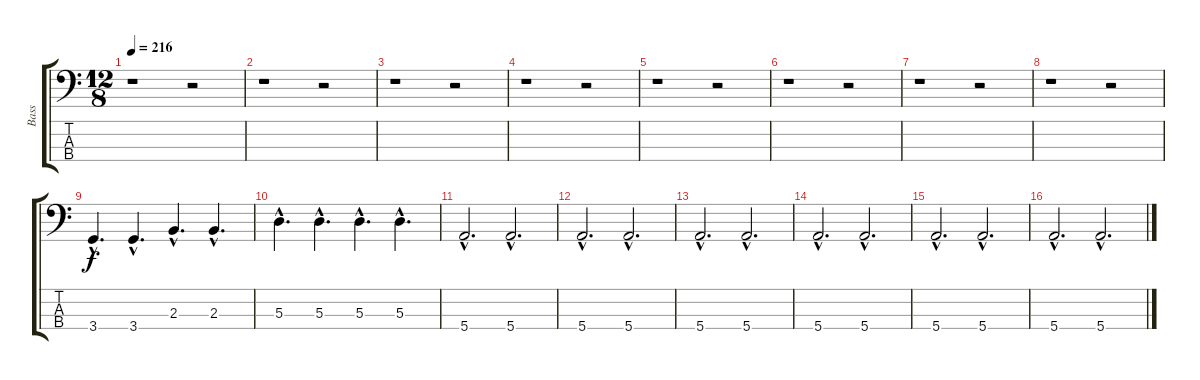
\track ("Bass" "Bass") {instrument electricbassfinger}
\staff {score tabs}
\tuning (G2 D2 A1 E1) {hide}
\ts (12 8)
\tempo 216
\clef f4
\ks c
r.1{dy f} r.2 |
r.1 r.2 |
r.1 r.2 |
r.1 r.2 |
r.1 r.2 |
r.1 r.2 |
r.1 r.2 |
r.1 r.2 |
3.4{hac}.4{d} 3.4{hac}.4{d} 2.3{hac}.4{d} 2.3{hac}.4{d} |
5.3{hac}.4{d} 5.3{hac}.4{d} 5.3{hac}.4{d} 5.3{hac}.4{d} |
5.4{hac}.2{d} 5.4{hac}.2{d} |
5.4{hac}.2{d} 5.4{hac}.2{d} |
5.4{hac}.2{d} 5.4{hac}.2{d} |
5.4{hac}.2{d} 5.4{hac}.2{d} |
5.4{hac}.2{d} 5.4{hac}.2{d} |
5.4{hac}.2{d} 5.4{hac}.2{d}
